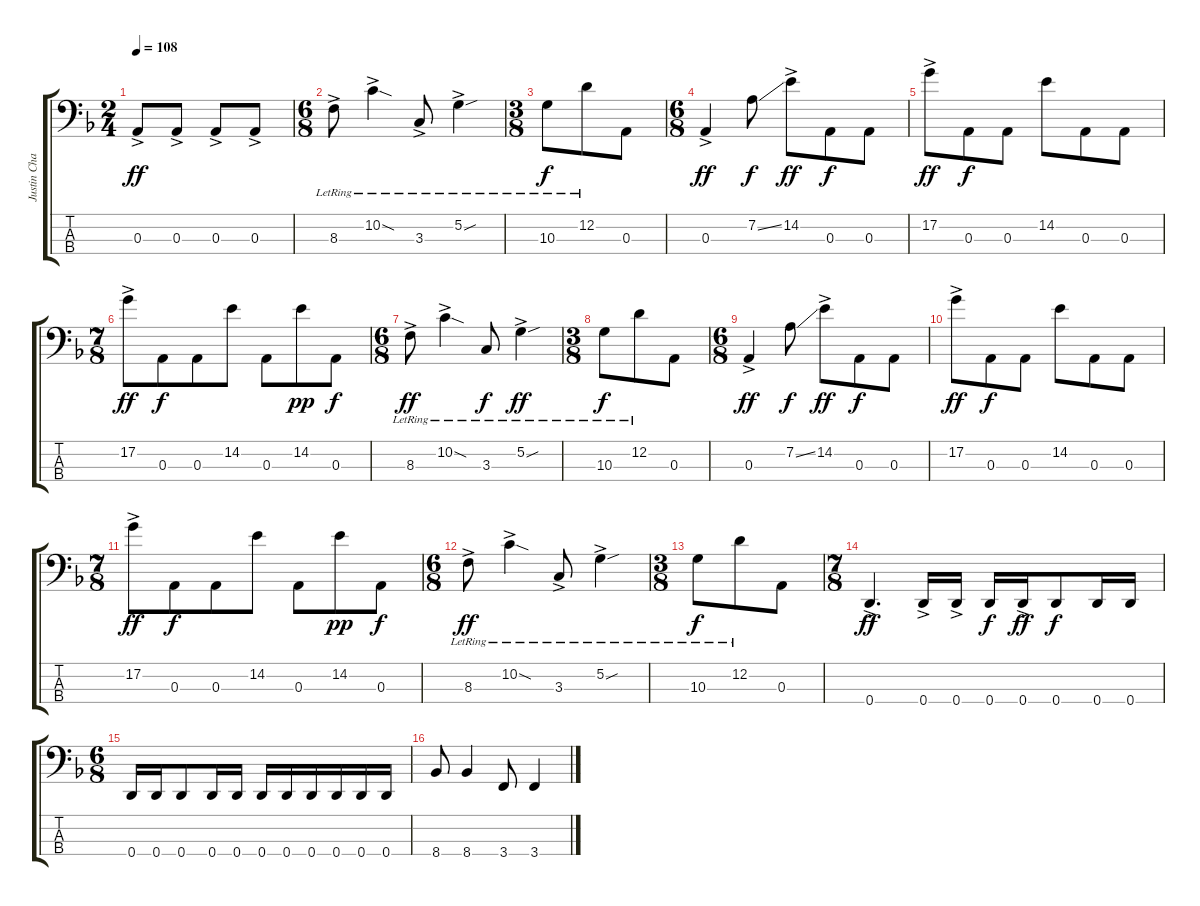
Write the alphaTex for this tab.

\track ("Justin Chancellor" "Justin Cha") {instrument electricbasspick}
\staff {score tabs}
\tuning (G2 D2 A1 D1) {hide}
\ts (2 4)
\tempo 108
\clef f4
\ks dminor
0.3{ac}.8{dy ff} 0.3{ac}.8 0.3{ac}.8 0.3{ac}.8 |
\ts (6 8)
8.3{ac lr}.8 10.2{sod ac lr}.4 3.3{ac lr}.8 5.2{sou ac lr}.4 |
\ts (3 8)
10.3{lr}.8{dy f} 12.2{lr}.8 0.3.8 |
\ts (6 8)
0.3{ac}.4{dy ff} 7.2{ss}.8{dy f} 14.2{ac}.8{dy ff} 0.3.8{dy f} 0.3.8 |
17.2{ac}.8{dy ff} 0.3.8{dy f} 0.3.8 14.2.8 0.3.8 0.3.8 |
\ts (7 8)
17.2{ac}.8{dy ff} 0.3.8{dy f} 0.3.8 14.2.8 0.3.8 14.2.8{dy pp} 0.3.8{dy f} |
\ts (6 8)
8.3{ac lr}.8{dy ff} 10.2{sod ac lr}.4 3.3{lr}.8{dy f} 5.2{sou ac lr}.4{dy ff} |
\ts (3 8)
10.3{lr}.8{dy f} 12.2{lr}.8 0.3.8 |
\ts (6 8)
0.3{ac}.4{dy ff} 7.2{ss}.8{dy f} 14.2{ac}.8{dy ff} 0.3.8{dy f} 0.3.8 |
17.2{ac}.8{dy ff} 0.3.8{dy f} 0.3.8 14.2.8 0.3.8 0.3.8 |
\ts (7 8)
17.2{ac}.8{dy ff} 0.3.8{dy f} 0.3.8 14.2.8 0.3.8 14.2.8{dy pp} 0.3.8{dy f} |
\ts (6 8)
8.3{ac lr}.8{dy ff} 10.2{sod ac lr}.4 3.3{ac lr}.8 5.2{sou ac lr}.4 |
\ts (3 8)
10.3{lr}.8{dy f} 12.2{lr}.8 0.3.8 |
\ts (7 8)
0.4{ac}.4{d dy ff} 0.4{ac}.16 0.4{ac}.16 0.4.16{dy f} 0.4{ac}.16{dy ff} 0.4.8{dy f} 0.4.16 0.4.16 |
\ts (6 8)
0.4.16 0.4.16 0.4.8 0.4.16 0.4.16 0.4.16 0.4.16 0.4.16 0.4.16 0.4.16 0.4.16 |
8.4.8 8.4.4 3.4.8 3.4.4
